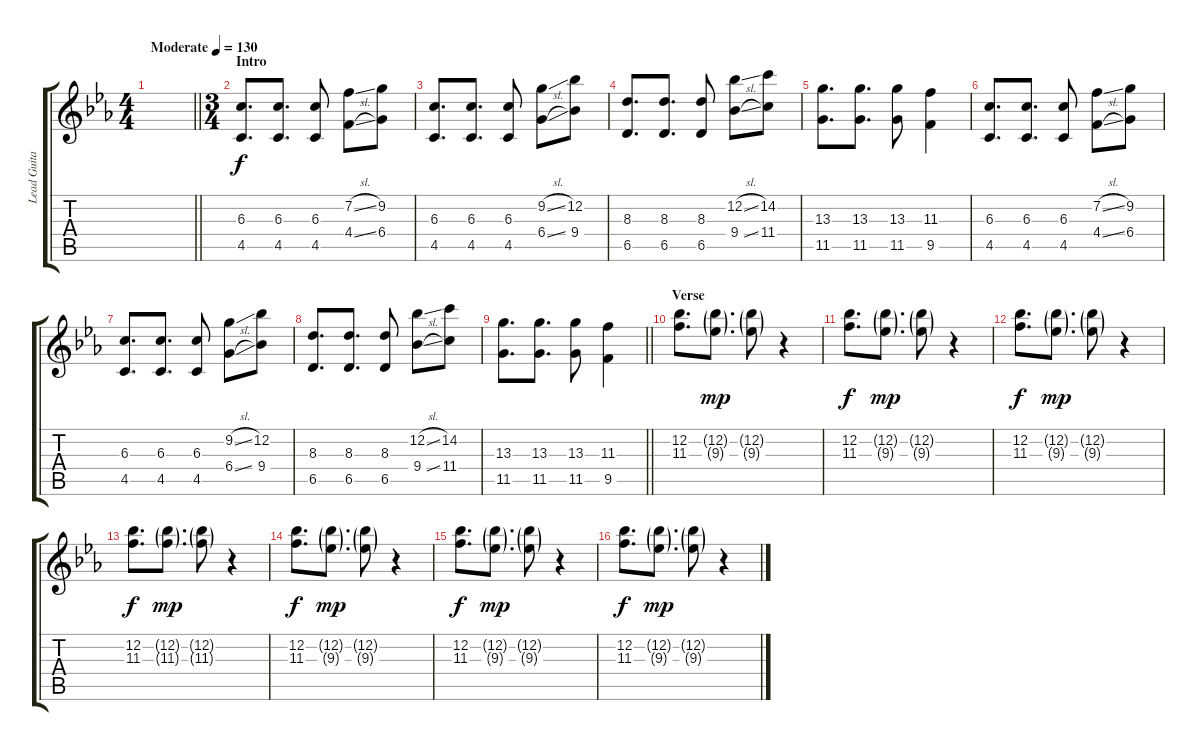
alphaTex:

\track ("Lead Guitar" "Lead Guita") {instrument distortionguitar bank 255}
\staff {score tabs}
\tuning (Eb4 Bb3 Gb3 Db3 Ab2 Db2) {hide}
\ts (4 4)
\tempo (130 "Moderate")
\clef g2
\barLineRight lightlight
\ks eb
|
\ts (3 4)
\section ("" "Intro")
\ks eb
(6.3 4.5).8{d} (6.3 4.5).8{d} (6.3 4.5).8 (7.2{sl} 4.4{sl}).8 (9.2 6.4).8 |
(6.3 4.5).8{d} (6.3 4.5).8{d} (6.3 4.5).8 (9.2{sl} 6.4{sl}).8 (12.2 9.4).8 |
(8.3 6.5).8{d} (8.3 6.5).8{d} (8.3 6.5).8 (12.2{sl} 9.4{sl}).8 (14.2 11.4).8 |
(13.3 11.5).8{d} (13.3 11.5).8{d} (13.3 11.5).8 (11.3 9.5).4 |
(6.3 4.5).8{d} (6.3 4.5).8{d} (6.3 4.5).8 (7.2{sl} 4.4{sl}).8 (9.2 6.4).8 |
(6.3 4.5).8{d} (6.3 4.5).8{d} (6.3 4.5).8 (9.2{sl} 6.4{sl}).8 (12.2 9.4).8 |
(8.3 6.5).8{d} (8.3 6.5).8{d} (8.3 6.5).8 (12.2{sl} 9.4{sl}).8 (14.2 11.4).8 |
\barLineRight lightlight
(13.3 11.5).8{d} (13.3 11.5).8{d} (13.3 11.5).8 (11.3 9.5).4 |
\section ("" "Verse")
(12.2 11.3).8{d instrument electricguitarclean} (12.2{g} 9.3{g}).8{d dy mp} (12.2{g} 9.3{g}).8 r.4 |
(12.2 11.3).8{d dy f} (12.2{g} 9.3{g}).8{d dy mp} (12.2{g} 9.3{g}).8 r.4 |
(12.2 11.3).8{d dy f} (12.2{g} 9.3{g}).8{d dy mp} (12.2{g} 9.3{g}).8 r.4 |
(12.2 11.3).8{d dy f} (12.2{g} 11.3{g}).8{d dy mp} (12.2{g} 11.3{g}).8 r.4 |
(12.2 11.3).8{d dy f} (12.2{g} 9.3{g}).8{d dy mp} (12.2{g} 9.3{g}).8 r.4 |
(12.2 11.3).8{d dy f} (12.2{g} 9.3{g}).8{d dy mp} (12.2{g} 9.3{g}).8 r.4 |
(12.2 11.3).8{d dy f} (12.2{g} 9.3{g}).8{d dy mp} (12.2{g} 9.3{g}).8 r.4
